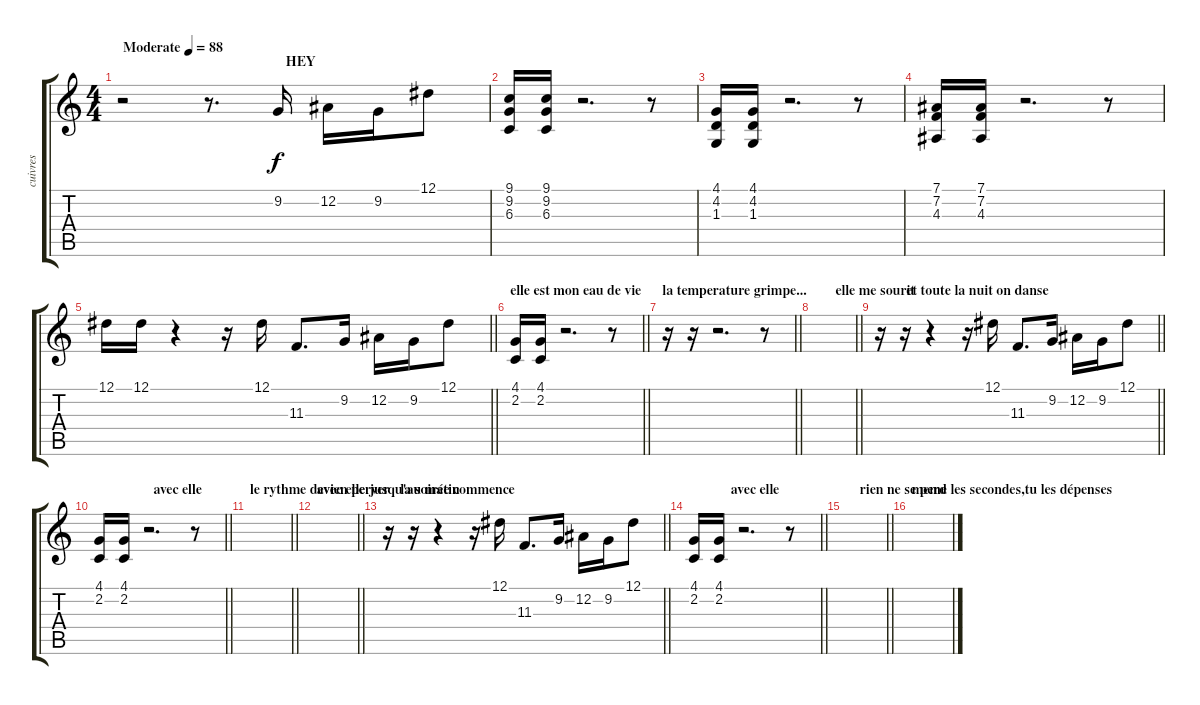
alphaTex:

\track ("cuivres" "cuivres") {instrument brasssection}
\staff {score tabs}
\tuning (Eb4 Bb3 Gb3 Db3 Ab2 Eb2) {hide}
\ts (4 4)
\section ("" "                                                HEY")
\tempo (88 "Moderate")
\clef g2
\ks c
r.2{dy f instrument brasssection} r.8{d} 9.2.16 12.2.16 9.2.16 12.1.8 |
(9.1 9.2 6.3).16 (9.1 9.2 6.3).16 r.2{d} r.8 |
(4.1 4.2 1.3).16 (4.1 4.2 1.3).16 r.2{d} r.8 |
(7.1 7.2 4.3).16 (7.1 7.2 4.3).16 r.2{d} r.8 |
\barLineRight lightlight
12.1.16 12.1.16 r.4 r.16 12.1.16 11.3.8{d} 9.2.16 12.2.16 9.2.16 12.1.8 |
\section ("" "elle est mon eau de vie")
\barLineRight lightlight
(4.1 2.2).16 (4.1 2.2).16 r.2{d} r.8 |
\section ("" "la temperature grimpe...")
\barLineRight lightlight
r.16 r.16 r.2{d} r.8 |
\section ("" "      elle me sourit")
\barLineRight lightlight
|
\section ("" "         et toute la nuit on danse")
\barLineRight lightlight
r.16 r.16 r.4 r.16 12.1.16 11.3.8{d} 9.2.16 12.2.16 9.2.16 12.1.8 |
\section ("" "                 avec elle")
\barLineRight lightlight
(4.1 2.2).16 (4.1 2.2).16 r.2{d} r.8 |
\section ("" "le rythme devien perver")
\barLineRight lightlight
|
\section ("" "avec elle jusqu'au matin")
\barLineRight lightlight
|
\section ("" "     la soirée commence")
\barLineRight lightlight
r.16 r.16 r.4 r.16 12.1.16 11.3.8{d} 9.2.16 12.2.16 9.2.16 12.1.8 |
\section ("" "            avec elle")
\barLineRight lightlight
(4.1 2.2).16 (4.1 2.2).16 r.2{d} r.8 |
\section ("" "    rien ne se perd")
\barLineRight lightlight
|
\section ("" "meme les secondes,tu les dépenses")
